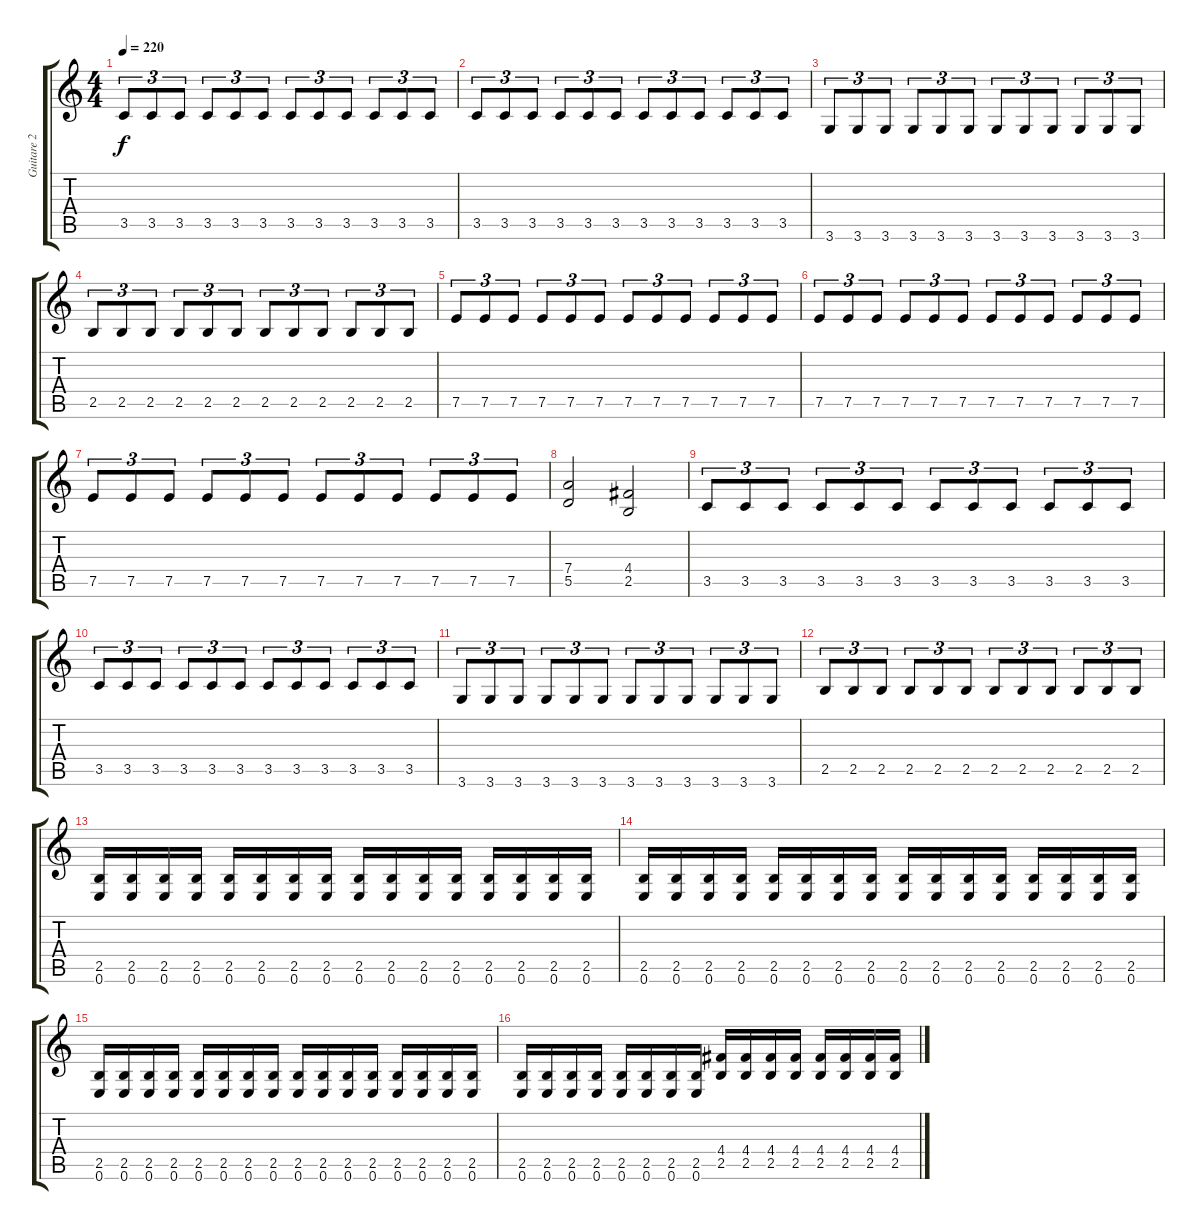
\track ("Guitare 2" "Guitare 2") {instrument distortionguitar}
\staff {score tabs}
\tuning (E4 B3 G3 D3 A2 E2) {hide}
\ts (4 4)
\tempo 220
\clef g2
\ks c
3.5.8{tu (3 2) dy f} 3.5.8{tu (3 2)} 3.5.8{tu (3 2)} 3.5.8{tu (3 2)} 3.5.8{tu (3 2)} 3.5.8{tu (3 2)} 3.5.8{tu (3 2)} 3.5.8{tu (3 2)} 3.5.8{tu (3 2)} 3.5.8{tu (3 2)} 3.5.8{tu (3 2)} 3.5.8{tu (3 2)} |
3.5.8{tu (3 2)} 3.5.8{tu (3 2)} 3.5.8{tu (3 2)} 3.5.8{tu (3 2)} 3.5.8{tu (3 2)} 3.5.8{tu (3 2)} 3.5.8{tu (3 2)} 3.5.8{tu (3 2)} 3.5.8{tu (3 2)} 3.5.8{tu (3 2)} 3.5.8{tu (3 2)} 3.5.8{tu (3 2)} |
3.6.8{tu (3 2)} 3.6.8{tu (3 2)} 3.6.8{tu (3 2)} 3.6.8{tu (3 2)} 3.6.8{tu (3 2)} 3.6.8{tu (3 2)} 3.6.8{tu (3 2)} 3.6.8{tu (3 2)} 3.6.8{tu (3 2)} 3.6.8{tu (3 2)} 3.6.8{tu (3 2)} 3.6.8{tu (3 2)} |
2.5.8{tu (3 2)} 2.5.8{tu (3 2)} 2.5.8{tu (3 2)} 2.5.8{tu (3 2)} 2.5.8{tu (3 2)} 2.5.8{tu (3 2)} 2.5.8{tu (3 2)} 2.5.8{tu (3 2)} 2.5.8{tu (3 2)} 2.5.8{tu (3 2)} 2.5.8{tu (3 2)} 2.5.8{tu (3 2)} |
7.5.8{tu (3 2)} 7.5.8{tu (3 2)} 7.5.8{tu (3 2)} 7.5.8{tu (3 2)} 7.5.8{tu (3 2)} 7.5.8{tu (3 2)} 7.5.8{tu (3 2)} 7.5.8{tu (3 2)} 7.5.8{tu (3 2)} 7.5.8{tu (3 2)} 7.5.8{tu (3 2)} 7.5.8{tu (3 2)} |
7.5.8{tu (3 2)} 7.5.8{tu (3 2)} 7.5.8{tu (3 2)} 7.5.8{tu (3 2)} 7.5.8{tu (3 2)} 7.5.8{tu (3 2)} 7.5.8{tu (3 2)} 7.5.8{tu (3 2)} 7.5.8{tu (3 2)} 7.5.8{tu (3 2)} 7.5.8{tu (3 2)} 7.5.8{tu (3 2)} |
7.5.8{tu (3 2)} 7.5.8{tu (3 2)} 7.5.8{tu (3 2)} 7.5.8{tu (3 2)} 7.5.8{tu (3 2)} 7.5.8{tu (3 2)} 7.5.8{tu (3 2)} 7.5.8{tu (3 2)} 7.5.8{tu (3 2)} 7.5.8{tu (3 2)} 7.5.8{tu (3 2)} 7.5.8{tu (3 2)} |
(7.4 5.5).2 (4.4 2.5).2 |
3.5.8{tu (3 2)} 3.5.8{tu (3 2)} 3.5.8{tu (3 2)} 3.5.8{tu (3 2)} 3.5.8{tu (3 2)} 3.5.8{tu (3 2)} 3.5.8{tu (3 2)} 3.5.8{tu (3 2)} 3.5.8{tu (3 2)} 3.5.8{tu (3 2)} 3.5.8{tu (3 2)} 3.5.8{tu (3 2)} |
3.5.8{tu (3 2)} 3.5.8{tu (3 2)} 3.5.8{tu (3 2)} 3.5.8{tu (3 2)} 3.5.8{tu (3 2)} 3.5.8{tu (3 2)} 3.5.8{tu (3 2)} 3.5.8{tu (3 2)} 3.5.8{tu (3 2)} 3.5.8{tu (3 2)} 3.5.8{tu (3 2)} 3.5.8{tu (3 2)} |
3.6.8{tu (3 2)} 3.6.8{tu (3 2)} 3.6.8{tu (3 2)} 3.6.8{tu (3 2)} 3.6.8{tu (3 2)} 3.6.8{tu (3 2)} 3.6.8{tu (3 2)} 3.6.8{tu (3 2)} 3.6.8{tu (3 2)} 3.6.8{tu (3 2)} 3.6.8{tu (3 2)} 3.6.8{tu (3 2)} |
2.5.8{tu (3 2)} 2.5.8{tu (3 2)} 2.5.8{tu (3 2)} 2.5.8{tu (3 2)} 2.5.8{tu (3 2)} 2.5.8{tu (3 2)} 2.5.8{tu (3 2)} 2.5.8{tu (3 2)} 2.5.8{tu (3 2)} 2.5.8{tu (3 2)} 2.5.8{tu (3 2)} 2.5.8{tu (3 2)} |
(2.5 0.6).16 (2.5 0.6).16 (2.5 0.6).16 (2.5 0.6).16 (2.5 0.6).16 (2.5 0.6).16 (2.5 0.6).16 (2.5 0.6).16 (2.5 0.6).16 (2.5 0.6).16 (2.5 0.6).16 (2.5 0.6).16 (2.5 0.6).16 (2.5 0.6).16 (2.5 0.6).16 (2.5 0.6).16 |
(2.5 0.6).16 (2.5 0.6).16 (2.5 0.6).16 (2.5 0.6).16 (2.5 0.6).16 (2.5 0.6).16 (2.5 0.6).16 (2.5 0.6).16 (2.5 0.6).16 (2.5 0.6).16 (2.5 0.6).16 (2.5 0.6).16 (2.5 0.6).16 (2.5 0.6).16 (2.5 0.6).16 (2.5 0.6).16 |
(2.5 0.6).16 (2.5 0.6).16 (2.5 0.6).16 (2.5 0.6).16 (2.5 0.6).16 (2.5 0.6).16 (2.5 0.6).16 (2.5 0.6).16 (2.5 0.6).16 (2.5 0.6).16 (2.5 0.6).16 (2.5 0.6).16 (2.5 0.6).16 (2.5 0.6).16 (2.5 0.6).16 (2.5 0.6).16 |
(2.5 0.6).16 (2.5 0.6).16 (2.5 0.6).16 (2.5 0.6).16 (2.5 0.6).16 (2.5 0.6).16 (2.5 0.6).16 (2.5 0.6).16 (4.4 2.5).16 (4.4 2.5).16 (4.4 2.5).16 (4.4 2.5).16 (4.4 2.5).16 (4.4 2.5).16 (4.4 2.5).16 (4.4 2.5).16
